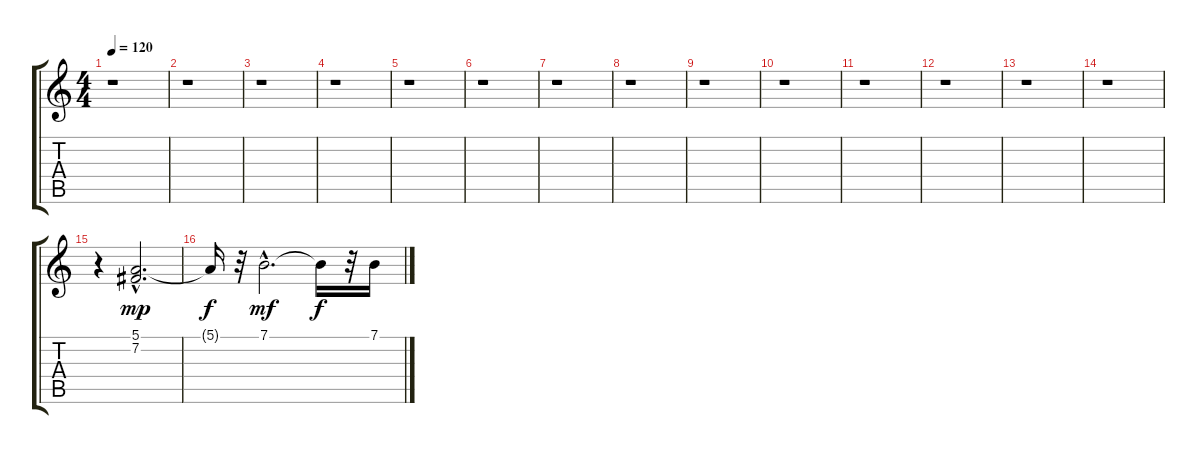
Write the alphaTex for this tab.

\track "" {instrument acousticgrandpiano}
\staff {score tabs}
\tuning (E4 B3 G3 D3 A2 E2) {hide}
\ts (4 4)
\tempo 120
\clef g2
\ks c
r.1{dy mp} |
r.1 |
r.1 |
r.1 |
r.1 |
r.1 |
r.1 |
r.1 |
r.1 |
r.1 |
r.1 |
r.1 |
r.1 |
r.1 |
r.4 (5.1{hac} 7.2{hac}).2{d volume 12 balance 8 instrument voiceoohs} |
5.1{t}.16{dy f} r.32 7.1{hac}.2{d dy mf} 7.1{t}.16{dy f} r.32 7.1.16
